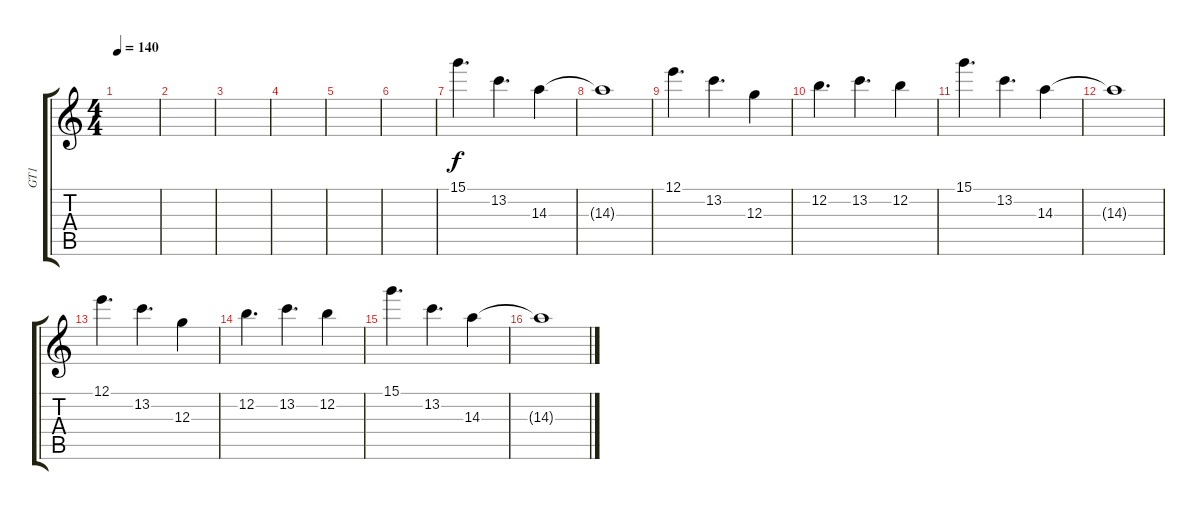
\track ("GT1" "GT1") {instrument overdrivenguitar}
\staff {score tabs}
\tuning (E4 B3 G3 D3 A2 E2) {hide}
\ts (4 4)
\tempo 140
\clef g2
\ks c
|
|
|
|
|
|
15.1.4{d} 13.2.4{d} 14.3.4 |
14.3{t}.1 |
12.1.4{d} 13.2.4{d} 12.3.4 |
12.2.4{d} 13.2.4{d} 12.2.4 |
15.1.4{d} 13.2.4{d} 14.3.4 |
14.3{t}.1 |
12.1.4{d} 13.2.4{d} 12.3.4 |
12.2.4{d} 13.2.4{d} 12.2.4 |
15.1.4{d} 13.2.4{d} 14.3.4 |
14.3{t}.1
